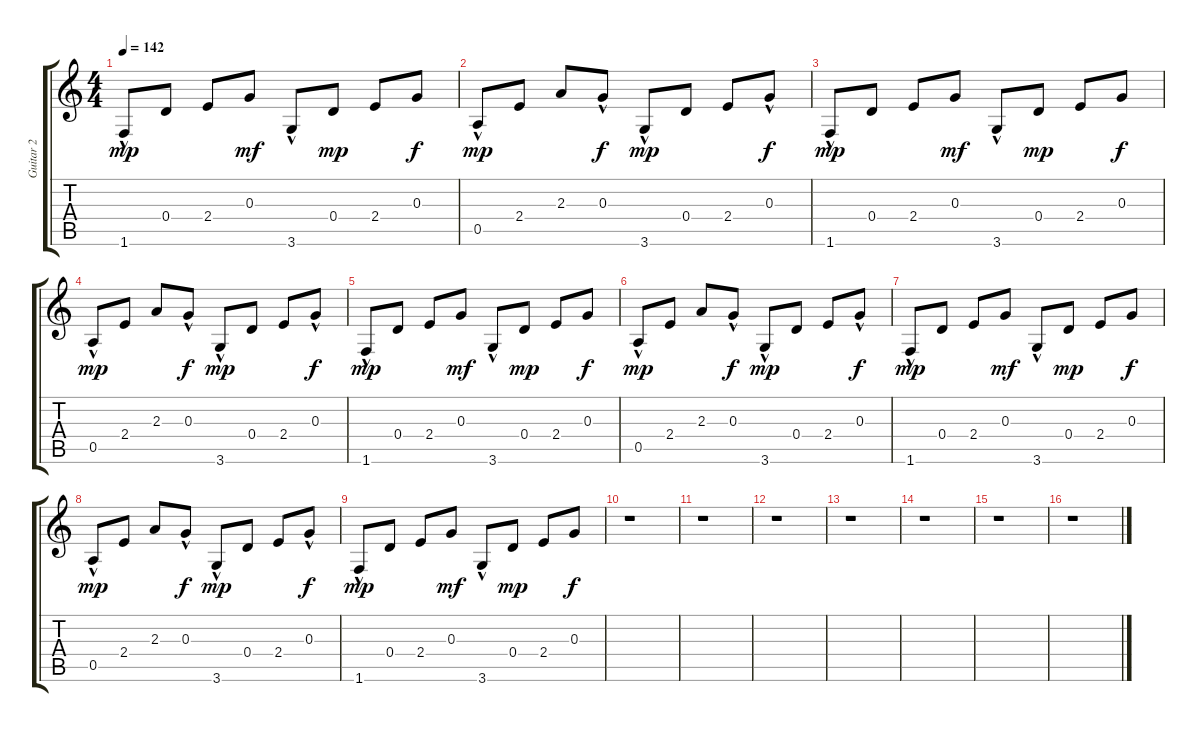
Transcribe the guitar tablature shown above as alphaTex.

\track ("Guitar 2" "Guitar 2") {instrument acousticguitarsteel}
\staff {score tabs}
\tuning (E4 B3 G3 D3 A2 E2) {hide}
\ts (4 4)
\tempo 142
\clef g2
\ks c
1.6{hac}.8{dy mp} 0.4.8 2.4.8 0.3.8{dy mf} 3.6{hac}.8 0.4.8{dy mp} 2.4.8 0.3.8{dy f} |
0.5{hac}.8{dy mp} 2.4.8 2.3.8 0.3{hac}.8{dy f} 3.6{hac}.8{dy mp} 0.4.8 2.4.8 0.3{hac}.8{dy f} |
1.6{hac}.8{dy mp} 0.4.8 2.4.8 0.3.8{dy mf} 3.6{hac}.8 0.4.8{dy mp} 2.4.8 0.3.8{dy f} |
0.5{hac}.8{dy mp} 2.4.8 2.3.8 0.3{hac}.8{dy f} 3.6{hac}.8{dy mp} 0.4.8 2.4.8 0.3{hac}.8{dy f} |
1.6{hac}.8{dy mp} 0.4.8 2.4.8 0.3.8{dy mf} 3.6{hac}.8 0.4.8{dy mp} 2.4.8 0.3.8{dy f} |
0.5{hac}.8{dy mp} 2.4.8 2.3.8 0.3{hac}.8{dy f} 3.6{hac}.8{dy mp} 0.4.8 2.4.8 0.3{hac}.8{dy f} |
1.6{hac}.8{dy mp} 0.4.8 2.4.8 0.3.8{dy mf} 3.6{hac}.8 0.4.8{dy mp} 2.4.8 0.3.8{dy f} |
0.5{hac}.8{dy mp} 2.4.8 2.3.8 0.3{hac}.8{dy f} 3.6{hac}.8{dy mp} 0.4.8 2.4.8 0.3{hac}.8{dy f} |
1.6{hac}.8{dy mp} 0.4.8 2.4.8 0.3.8{dy mf} 3.6{hac}.8 0.4.8{dy mp} 2.4.8 0.3.8{dy f} |
r.1 |
r.1 |
r.1 |
r.1 |
r.1 |
r.1 |
r.1
